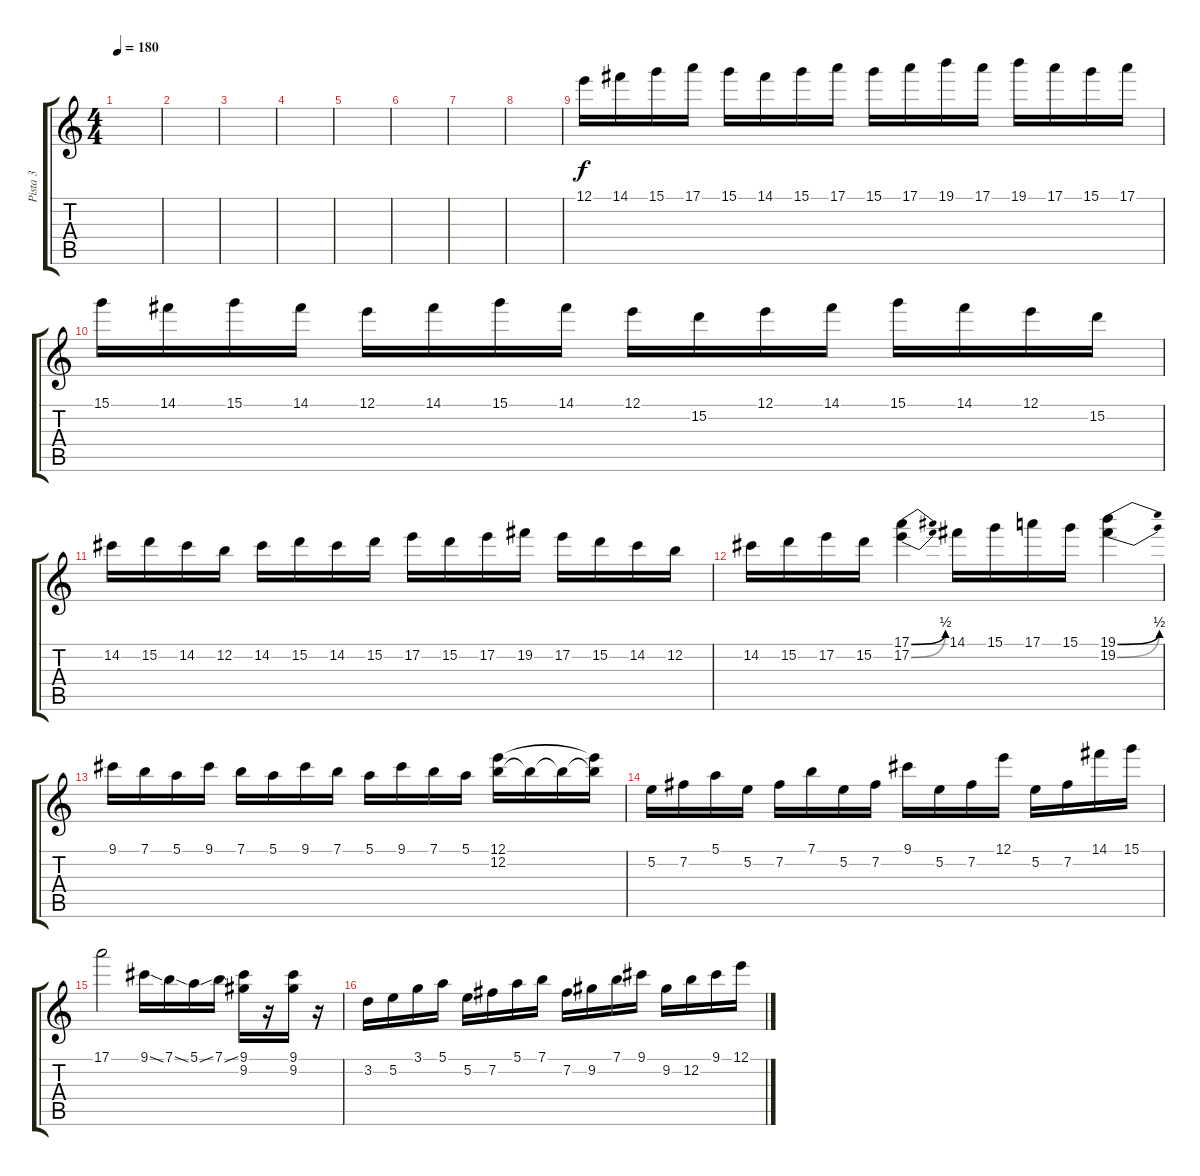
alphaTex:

\track ("Pista 3" "Pista 3") {instrument overdrivenguitar}
\staff {score tabs}
\tuning (E4 B3 G3 D3 A2 E2) {hide}
\ts (4 4)
\tempo 180
\clef g2
\ks c
|
|
|
|
|
|
|
|
12.1.16 14.1.16 15.1.16 17.1.16 15.1.16 14.1.16 15.1.16 17.1.16 15.1.16 17.1.16 19.1.16 17.1.16 19.1.16 17.1.16 15.1.16 17.1.16 |
15.1.16 14.1.16 15.1.16 14.1.16 12.1.16 14.1.16 15.1.16 14.1.16 12.1.16 15.2.16 12.1.16 14.1.16 15.1.16 14.1.16 12.1.16 15.2.16 |
14.2.16 15.2.16 14.2.16 12.2.16 14.2.16 15.2.16 14.2.16 15.2.16 17.2.16 15.2.16 17.2.16 19.2.16 17.2.16 15.2.16 14.2.16 12.2.16 |
14.2.16 15.2.16 17.2.16 15.2.16 (17.1{be (bend 0 0 60 2)} 17.2{be (bend 0 0 60 2)}).4 14.1.16 15.1.16 17.1.16 15.1.16 (19.1{be (bend 0 0 60 2)} 19.2{be (bend 0 0 60 2)}).4 |
9.1.16 7.1.16 5.1.16 9.1.16 7.1.16 5.1.16 9.1.16 7.1.16 5.1.16 9.1.16 7.1.16 5.1.16 (12.1 12.2).16 12.2{t}.16 12.2{t}.16 (12.1{t} 12.2{t}).16 |
5.2.16 7.2.16 5.1.16 5.2.16 7.2.16 7.1.16 5.2.16 7.2.16 9.1.16 5.2.16 7.2.16 12.1.16 5.2.16 7.2.16 14.1.16 15.1.16 |
17.1.2 9.1{ss}.16 7.1{ss}.16 5.1{ss}.16 7.1{ss}.16 (9.1 9.2).16 r.16 (9.1 9.2).16 r.16 |
3.2.16 5.2.16 3.1.16 5.1.16 5.2.16 7.2.16 5.1.16 7.1.16 7.2.16 9.2.16 7.1.16 9.1.16 9.2.16 12.2.16 9.1.16 12.1.16
